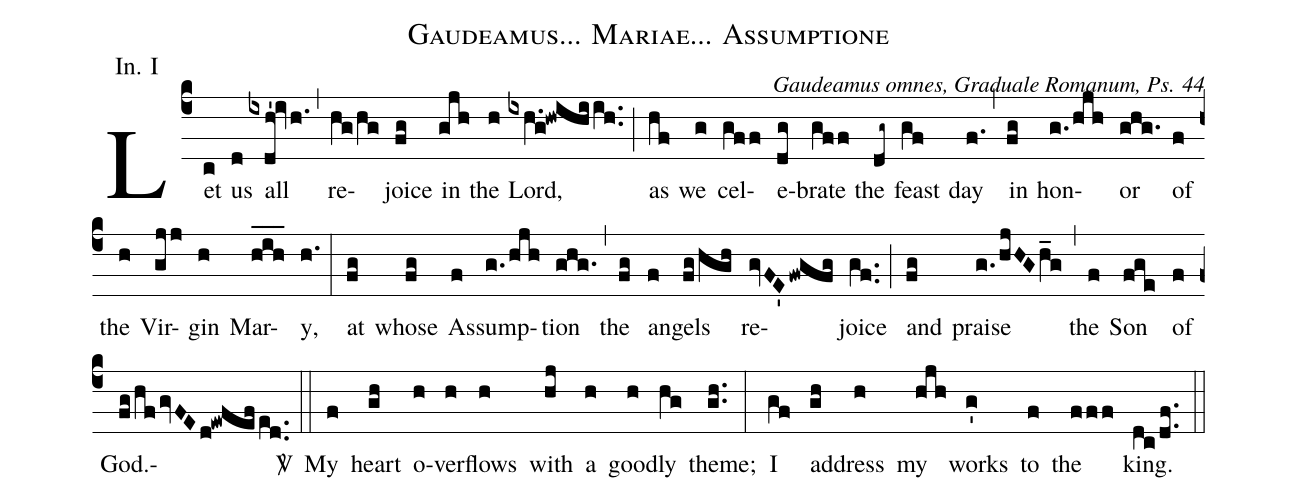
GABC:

name: Gaudeamus... Mariae... Assumptione;
office-part: Introitus;
mode: 1;
commentary: Gaudeamus omnes, Graduale Romanum, Ps. 44;
annotation: In. I;
%%
(c4)Let(c) us(d) all(ixdh'!ivh.) (,) re(hg/hg)joice(fg) in(gjh) the(h) Lord,(ixh.g!hwihiih..) (;)
   as(hf) we(g) cel(gff)e(dg)brate(gff) the(dg~) feast(gf) day(f.) (,) in(fg) hon(g./hjh)or(ghg.) of(f) the(h) Vir(gjj)gin(h) Mar(hih___)y,(h.) (:)
   at(fg) whose(fg) As(f)sump(g./hjh)tion(ghg.) (,) the(fg) an(f)gels(fg/hgh) re(gvFE'fwgfg)joice(gf..) (;)
   and(fg) praise(g./hjHGh_g) (,) the(f) Son(fge) of(f) God.(fg/hfgvFEd!ewfef/ed..)<sp>V/</sp>(::)My(f) heart(gh)
   o(h)ver(h)flows(h) with(hj) a(h) good(h)ly(hg) theme;(gh..) (:) I(gf) ad(gh)dress(h) my(hjh) works(g') to(f) the(fff) king.(dc/df..) (::)
